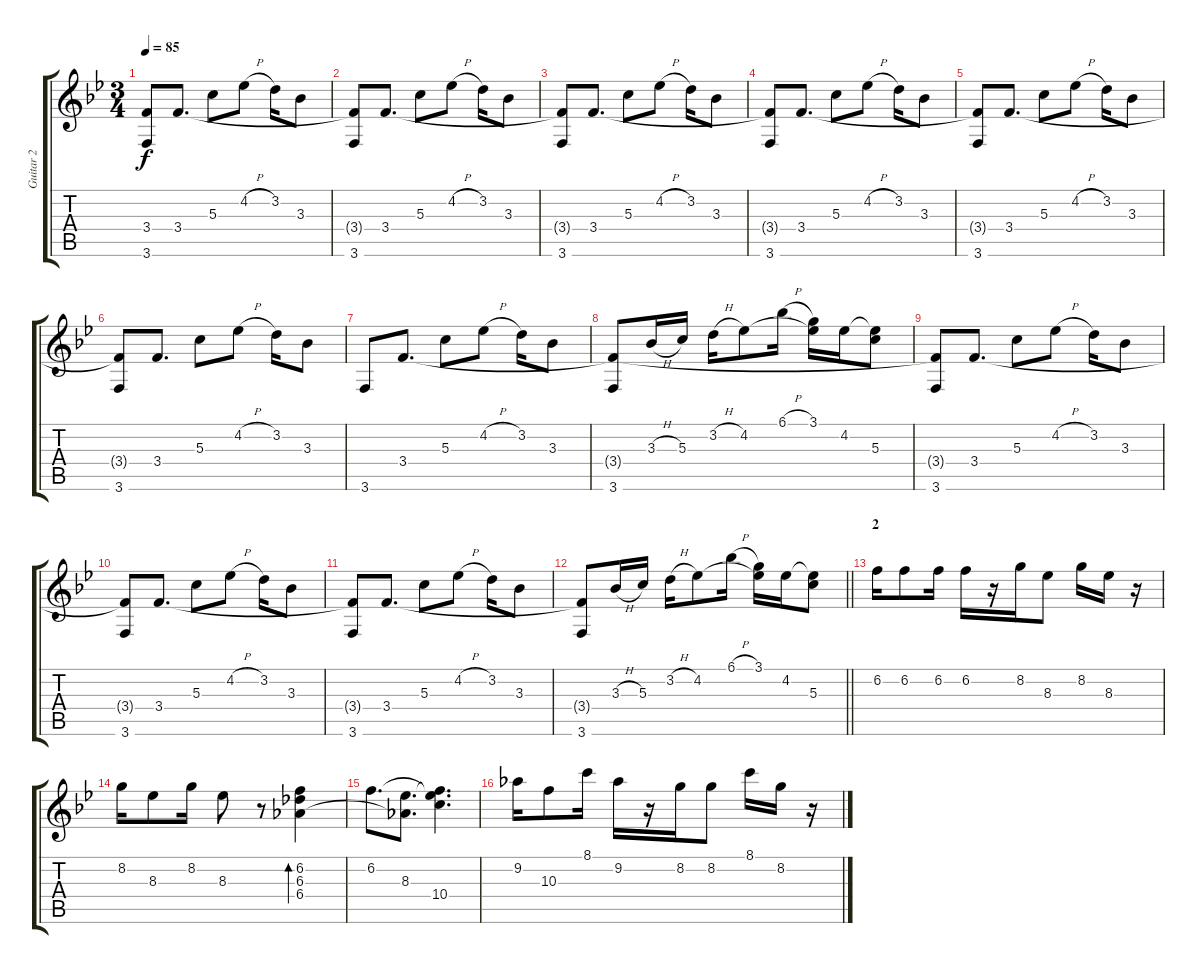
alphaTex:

\track ("Guitar 2" "Guitar 2") {instrument overdrivenguitar}
\staff {score tabs}
\tuning (E4 B3 G3 D3 A2 D2) {hide}
\ts (3 4)
\tempo 85
\clef g2
\ks bb
(3.4{t} 3.6).8{dy f} 3.4.8{d} 5.3.8 4.2{h}.8 3.2.16 3.3.8 |
(3.4{t} 3.6).8 3.4.8{d} 5.3.8 4.2{h}.8 3.2.16 3.3.8 |
(3.4{t} 3.6).8 3.4.8{d} 5.3.8 4.2{h}.8 3.2.16 3.3.8 |
(3.4{t} 3.6).8 3.4.8{d} 5.3.8 4.2{h}.8 3.2.16 3.3.8 |
(3.4{t} 3.6).8 3.4.8{d} 5.3.8 4.2{h}.8 3.2.16 3.3.8 |
(3.4{t} 3.6).8 3.4.8{d} 5.3.8 4.2{h}.8 3.2.16 3.3.8 |
3.6.8 3.4.8{d} 5.3.8 4.2{h}.8 3.2.16 3.3.8 |
(3.4{t} 3.6).8 3.3{h}.16 5.3.16 3.2{h}.16 4.2.8 6.1{h}.16 (3.1 4.2{t}).16 4.2.16 (4.2{t} 5.3).8 |
(3.4{t} 3.6).8 3.4.8{d} 5.3.8 4.2{h}.8 3.2.16 3.3.8 |
(3.4{t} 3.6).8 3.4.8{d} 5.3.8 4.2{h}.8 3.2.16 3.3.8 |
(3.4{t} 3.6).8 3.4.8{d} 5.3.8 4.2{h}.8 3.2.16 3.3.8 |
\barLineRight lightlight
(3.4{t} 3.6).8 3.3{h}.16 5.3.16 3.2{h}.16 4.2.8 6.1{h}.16 (3.1 4.2{t}).16 4.2.16 (4.2{t} 5.3).8 |
\section ("" "2")
6.2.16 6.2.8 6.2.16 6.2.16 r.16 8.2.16 8.3.8 8.2.16 8.3.16 r.16 |
8.2.16 8.3.8 8.2.16 8.3.8 r.8 (6.2 6.3 6.4).4{bd 120} |
6.2.8{d} (8.3 6.4{t}).8{d} (6.2{t} 8.3{t} 10.4).4{d} |
9.2.16 10.3.8 8.1.16 9.2.16 r.16 8.2.16 8.2.8 8.1.16 8.2.16 r.16
